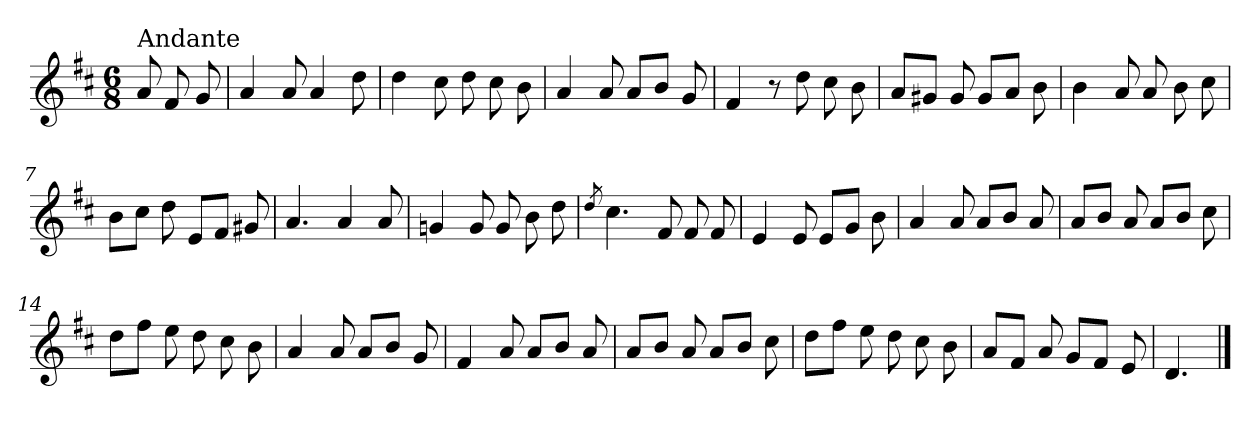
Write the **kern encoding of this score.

**kern
*part1
*staff1
*clefG2
*k[f#c#]
*D:
*M6/8
=
!LO:TX:a:t=Andante
8a/
8f#/
8g/
=1
4a/
8a/
4a/
8dd\
=2
4dd\
8cc#\
8dd\
8cc#\
8b\
=3
4a/
8a/
8a/L
8b/J
8g/
=4
4f#/
8r
8dd\
8cc#\
8b\
=5
8a/L
8g#X/J
8g#/
8g#/L
8a/J
8b\
!!LO:LB:g=z
=6
4b\
8a/
8a/
8b\
8cc#\
=7
8b\L
8cc#\J
8dd\
8e/L
8f#/J
8g#X/
=8
4.a/
4a/
8a/
=9
4gn/
8g/
8g/
8b\
8dd\
=10
8qdd/
4.cc#\
8f#/
8f#/
8f#/
=11
4e/
8e/
8e/L
8g/J
8b\
!!LO:LB:g=z
=12
4a/
8a/
8a/L
8b/J
8a/
=13
8a/L
8b/J
8a/
8a/L
8b/J
8cc#\
=14
8dd\L
8ff#\J
8ee\
8dd\
8cc#\
8b\
=15
4a/
8a/
8a/L
8b/J
8g/
=16
4f#/
8a/
8a/L
8b/J
8a/
=17
8a/L
8b/J
8a/
8a/L
8b/J
8cc#\
!!LO:LB:g=z
=18
8dd\L
8ff#\J
8ee\
8dd\
8cc#\
8b\
=19
8a/L
8f#/J
8a/
8g/L
8f#/J
8e/
=20
4.d/
==
*-
